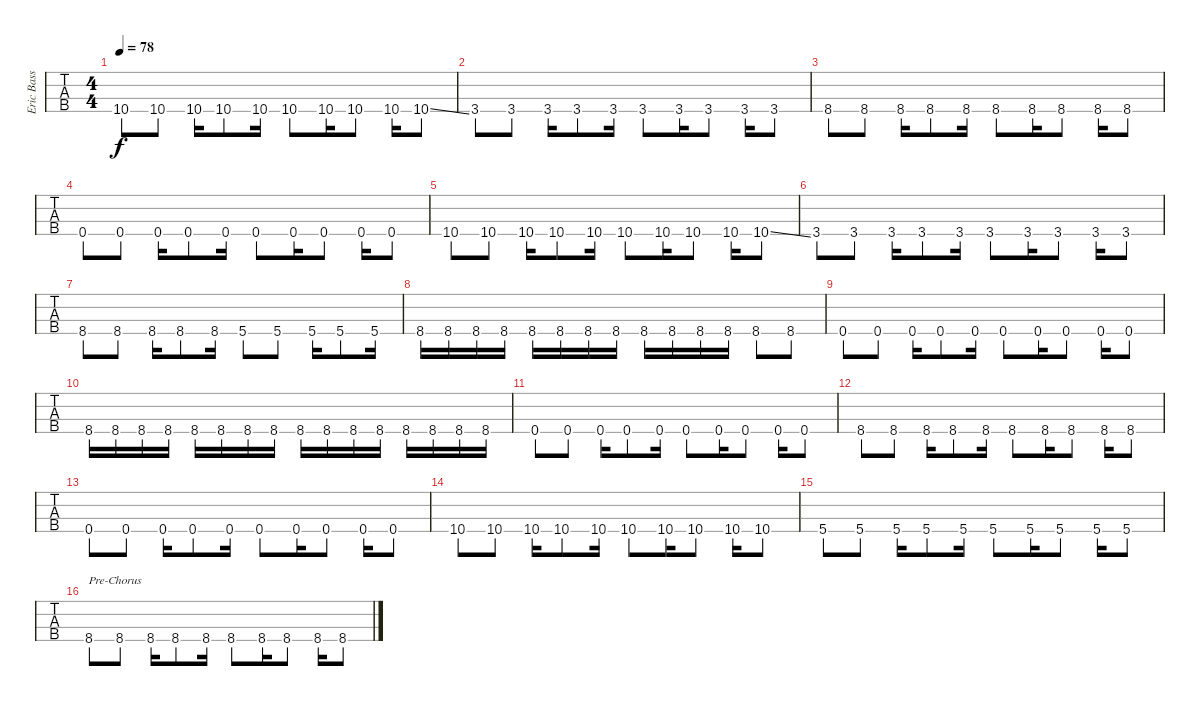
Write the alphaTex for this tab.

\track ("Eric Bass" "Eric Bass") {instrument electricbasspick}
\staff {tabs}
\tuning (G2 D2 A1 D1) {hide}
\ts (4 4)
\tempo 78
\clef f4
\ks c
10.4.8{dy f} 10.4.8 10.4.16 10.4.8 10.4.16 10.4.8 10.4.16 10.4.8 10.4.16 10.4{ss}.8 |
3.4.8 3.4.8 3.4.16 3.4.8 3.4.16 3.4.8 3.4.16 3.4.8 3.4.16 3.4.8 |
8.4.8 8.4.8 8.4.16 8.4.8 8.4.16 8.4.8 8.4.16 8.4.8 8.4.16 8.4.8 |
0.4.8 0.4.8 0.4.16 0.4.8 0.4.16 0.4.8 0.4.16 0.4.8 0.4.16 0.4.8 |
10.4.8 10.4.8 10.4.16 10.4.8 10.4.16 10.4.8 10.4.16 10.4.8 10.4.16 10.4{ss}.8 |
3.4.8 3.4.8 3.4.16 3.4.8 3.4.16 3.4.8 3.4.16 3.4.8 3.4.16 3.4.8 |
8.4.8 8.4.8 8.4.16 8.4.8 8.4.16 5.4.8 5.4.8 5.4.16 5.4.8 5.4.16 |
8.4.16 8.4.16 8.4.16 8.4.16 8.4.16 8.4.16 8.4.16 8.4.16 8.4.16 8.4.16 8.4.16 8.4.16 8.4.8 8.4.8 |
0.4.8 0.4.8 0.4.16 0.4.8 0.4.16 0.4.8 0.4.16 0.4.8 0.4.16 0.4.8 |
8.4.16 8.4.16 8.4.16 8.4.16 8.4.16 8.4.16 8.4.16 8.4.16 8.4.16 8.4.16 8.4.16 8.4.16 8.4.16 8.4.16 8.4.16 8.4.16 |
0.4.8 0.4.8 0.4.16 0.4.8 0.4.16 0.4.8 0.4.16 0.4.8 0.4.16 0.4.8 |
8.4.8 8.4.8 8.4.16 8.4.8 8.4.16 8.4.8 8.4.16 8.4.8 8.4.16 8.4.8 |
0.4.8 0.4.8 0.4.16 0.4.8 0.4.16 0.4.8 0.4.16 0.4.8 0.4.16 0.4.8 |
10.4.8 10.4.8 10.4.16 10.4.8 10.4.16 10.4.8 10.4.16 10.4.8 10.4.16 10.4.8 |
5.4.8 5.4.8 5.4.16 5.4.8 5.4.16 5.4.8 5.4.16 5.4.8 5.4.16 5.4.8 |
8.4.8{txt "Pre-Chorus"} 8.4.8 8.4.16 8.4.8 8.4.16 8.4.8 8.4.16 8.4.8 8.4.16 8.4.8
